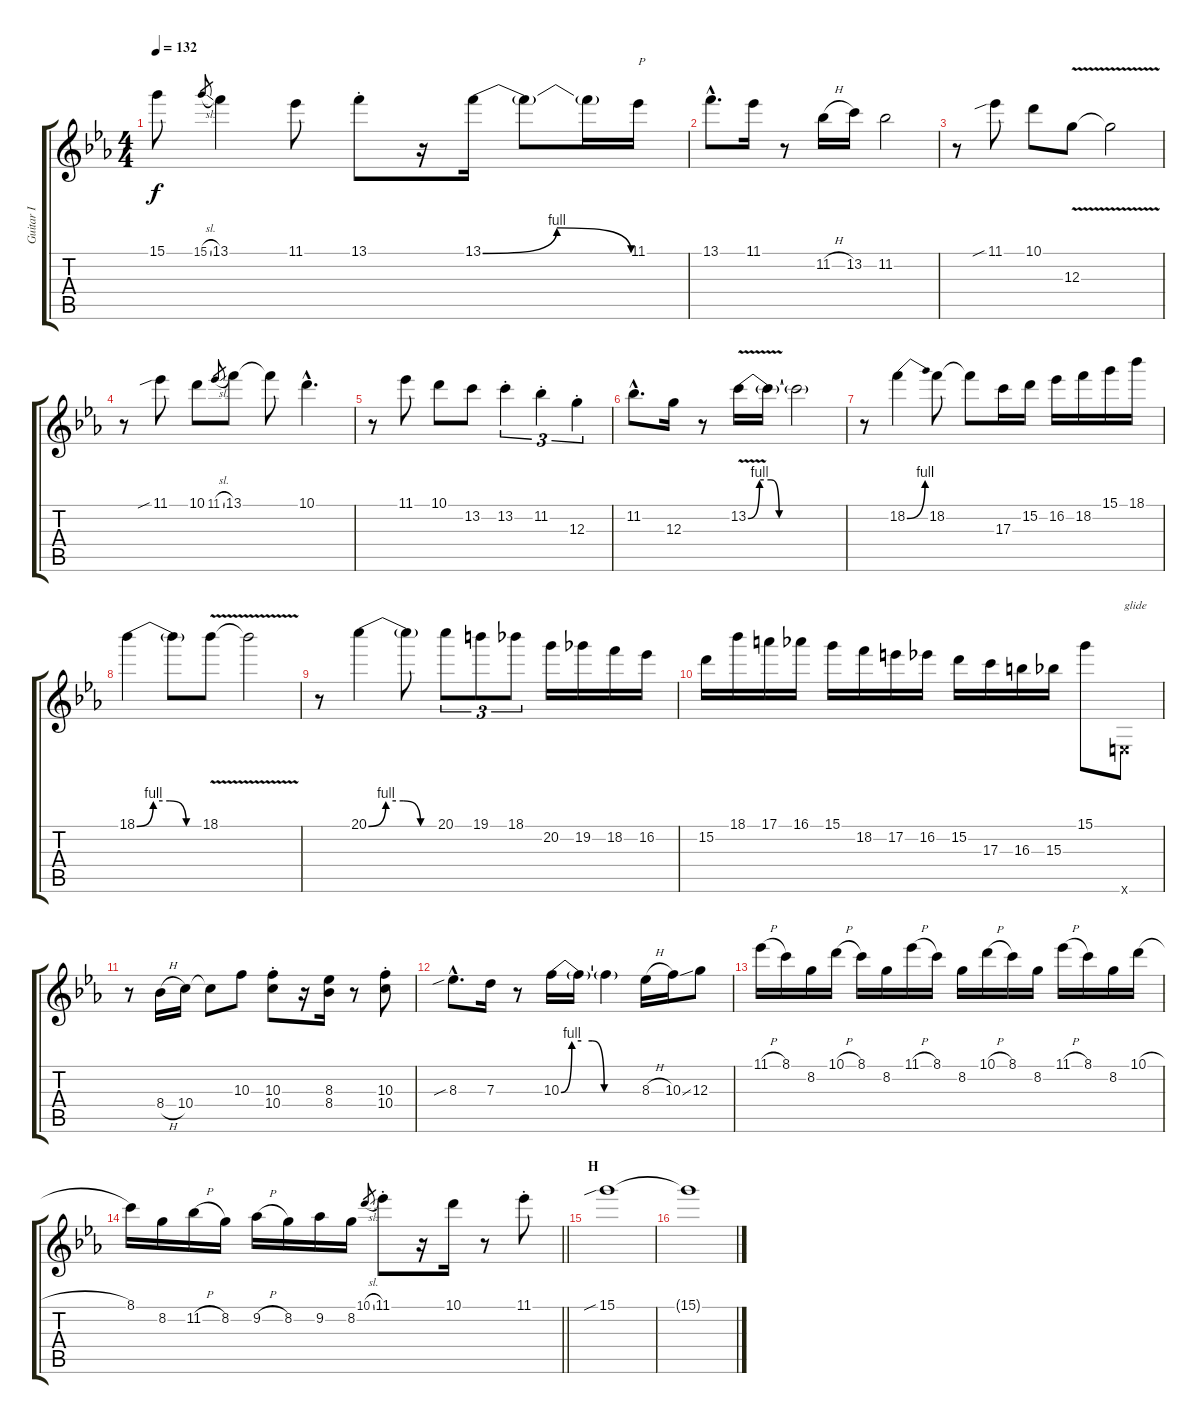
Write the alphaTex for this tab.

\track ("Guitar I" "Guitar I") {instrument overdrivenguitar}
\staff {score tabs}
\tuning (E4 B3 G3 D3 A2 E2) {hide}
\ts (4 4)
\tempo 132
\clef g2
\ks eb
15.1{t}.8{dy f} 15.1{sl}.8{gr} 13.1.4 11.1.8 13.1{st}.8 r.16 13.1{be (bendrelease 0 0 15 4 30 4 60 0)}.16 13.1{t}.8 13.1{t}.16 11.1.16{txt "P"} |
13.1{hac}.8{d} 11.1.16 r.8 11.2{h}.16 13.2.16 11.2.2 |
r.8 11.1{sib}.8 10.1.8 12.3{v}.8 12.3{t}.2 |
r.8 11.1{sib}.8 10.1.8 11.1{sl}.8{gr} 13.1.8 13.1{t}.8 10.1{hac}.4{d} |
r.8 11.1.8 10.1.8 13.2.8 13.2{st}.4{tu (3 2)} 11.2{st}.4{tu (3 2)} 12.3{st}.4{tu (3 2)} |
11.2{hac}.8{d} 12.3.16 r.8 13.2{be (custom 0 0 7 4 14 4 19 0 30 0 45 0 60 0) v}.16 13.2{t}.16 13.2{t}.2 |
r.8 18.2{be (bend 0 0 60 4)}.4 18.2.8 18.2{t}.8 17.3.16 15.2.16 16.2.16 18.2.16 15.1.16 18.1.16 |
18.1{be (custom 0 0 15 4 30 4 45 0 60 0)}.4 18.1{t}.8 18.1{v}.8 18.1{t}.2 |
r.8 20.1{be (custom 0 0 15 4 30 4 45 0 60 0)}.4 20.1{t}.8 20.1.8{tu (3 2)} 19.1.8{tu (3 2)} 18.1.8{tu (3 2)} 20.2.16 19.2.16 18.2.16 16.2.16 |
15.2.16 18.1.16 17.1.16 16.1.16 15.1.16 18.2.16 17.2.16 16.2.16 15.2.16 17.3.16 16.3.16 15.3.16 15.1.8 0.6{x}.8{txt "glide"} |
r.8 8.4{h}.16 10.4.16 10.4{t}.8 10.3.8 (10.3{st} 10.4{st}).8 r.16 (8.3 8.4).16 r.8 (10.3{st} 10.4{st}).8 |
8.3{sib hac}.8{d} 7.3.16 r.8 10.3{be (custom 0 0 8 4 15 4 23 4 32 0 45 0 60 0)}.16 10.3{t}.16 10.3{t}.4 8.3{h}.16 10.3{ss}.16 12.3.8 |
11.1{h}.16 8.1.16 8.2.16 10.1{h}.16 8.1.16 8.2.16 11.1{h}.16 8.1.16 8.2.16 10.1{h}.16 8.1.16 8.2.16 11.1{h}.16 8.1.16 8.2.16 10.1{h}.16 |
\barLineRight lightlight
8.1.16 8.2.16 11.2{h}.16 8.2.16 9.2{h}.16 8.2.16 9.2.16 8.2.16 10.1{sl}.8{gr} 11.1{st}.8 r.16 10.1.16 r.8 11.1{st}.8 |
\section ("" "H")
15.1{sib}.1 |
15.1{t}.1
